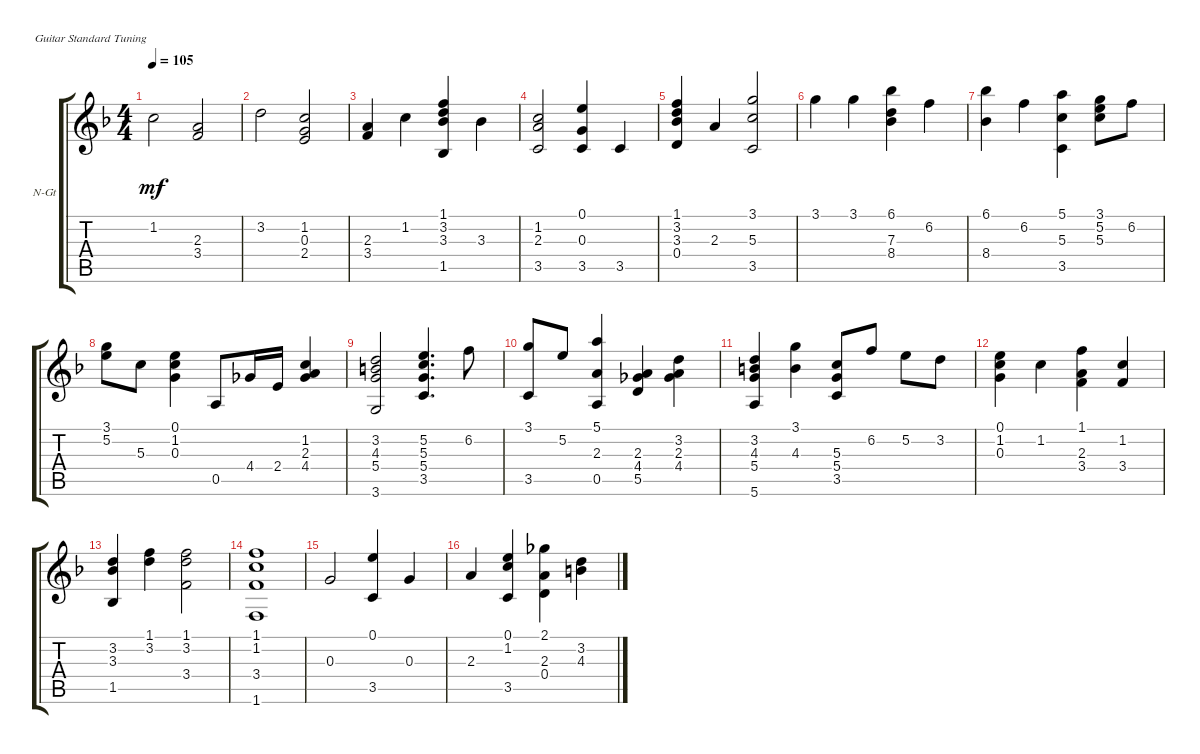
\defaultSystemsLayout 4
\bracketExtendMode groupsimilarinstruments
\firstSystemTrackNameOrientation horizontal
\otherSystemsTrackNameOrientation horizontal
\track ("Nylon Guitar" "N-Gt") {instrument acousticguitarnylon}
\staff {score tabs}
\tuning (E4 B3 G3 D3 A2 E2)
\ts (4 4)
\tempo 105
\clef g2
\ks f
1.2.2{dy mf instrument acousticguitarnylon} (2.3 3.4).2 |
3.2.2 (1.2 0.3 2.4).2 |
(2.3 3.4).4 1.2.4 (1.1 3.2 3.3 1.5).4 3.3.4 |
(1.2 2.3 3.5).2 (3.5 0.3 0.1).4 3.5.4 |
(1.1 3.2 3.3 0.4).4 2.3.4 (3.5 3.1 5.3).2 |
3.1.4 3.1.4 (6.1 7.3 8.4).4 6.2.4 |
(6.1 8.4).4 6.2.4 (5.1 5.3 3.5).4 (3.1 5.2 5.3).8 6.2.8 |
(3.1 5.2).8 5.3.8 (0.1 1.2 0.3).4 0.5.8 4.4.16 2.4.16 (1.2 2.3 4.4).4 |
(3.2 4.3 5.4 3.6).2 (5.2 5.3 5.4 3.5).4{d} 6.2.8 |
(3.1 3.5).8 5.2.8 (5.1 2.3 0.5).4 (5.5 4.4 2.3).4 (4.4 2.3 3.2).4 |
(3.2 4.3 5.4 5.6).4 (3.1 4.3).4 (3.5 5.4 5.3).8 6.2.8 5.2.8 3.2.8 |
(0.1 1.2 0.3).4 1.2.4 (1.1 2.3 3.4).4 (1.2 3.4).4 |
(3.2 3.3 1.5).4 (1.1 3.2).4 (1.1 3.2 3.4).2 |
(1.1 1.2 3.4 1.6).1 |
0.3.2 (3.5 0.1).4 0.3.4 |
2.3.4 (1.2 0.1 3.5).4 (0.4 2.3 2.1).4 (3.2 4.3).4
